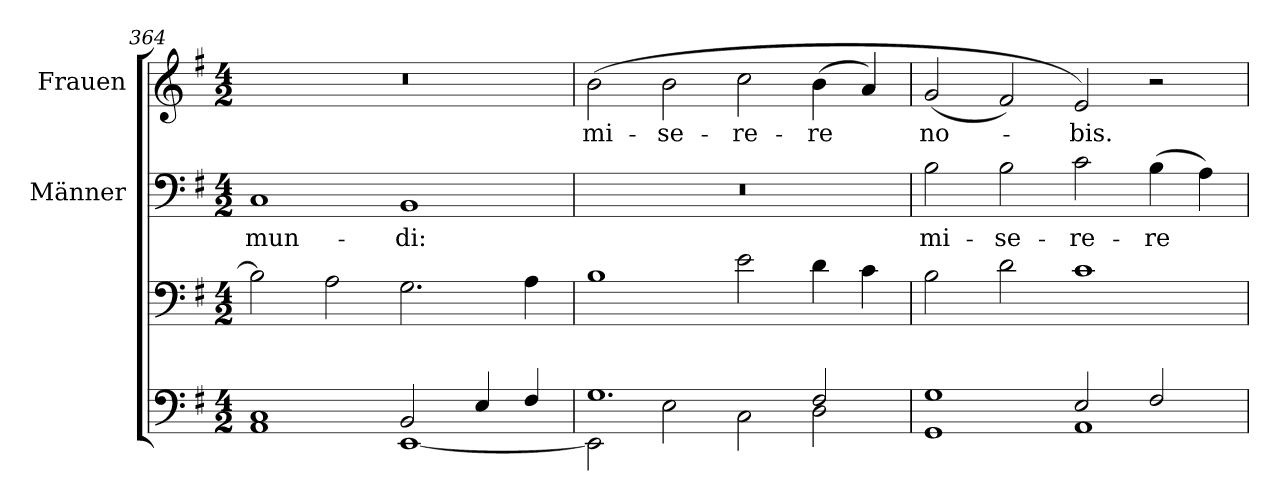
**kern	**kern	**kern	**text	**kern	**text
*part3	*part3	*part2	*part2	*part1	*part1
*staff4	*staff3	*staff2	*staff2	*staff1	*staff1
*	*	*I"Männer	*	*I"Frauen	*
!!LO:PB:g=z
*clefF4	*clefF4	*clefF4	*	*clefG2	*
*k[f#]	*k[f#]	*k[f#]	*	*k[f#]	*
*G:	*G:	*G:	*	*G:	*
*M4/2	*M4/2	*M4/2	*	*M4/2	*
=364	=364	=364	=364	=364	=364
*^	*	*	*	*	*
!	!	!	!	!LO:LY:b	!	!
1C	1AA	2B\]	1C	mun-	0r	.
.	.	2A\	.	.	.	.
!	!	!	!	!LO:LY:b	!	!
2BB/	[<1EE	2.G\	1BB	-di:	.	.
4E/	.	.	.	.	.	.
4F#/	.	4A\	.	.	.	.
=365	=365	=365	=365	=365	=365	=365
!	!	!	!	!	!	!LO:LY:b
1.G	2EE\]	1B	0r	.	(>2b\	mi-
!	!	!	!	!	!	!LO:LY:b
.	2E\	.	.	.	2b\	-se-
!	!	!	!	!	!	!LO:LY:b
.	2C\	2e\	.	.	2cc\	-re-
!	!	!	!	!	!	!LO:LY:b
2F#/	2D\	4d\	.	.	(>4b\	-re
.	.	4c\	.	.	4a/)	.
=366	=366	=366	=366	=366	=366	=366
!	!	!	!	!LO:LY:b	!	!LO:LY:b
1G	1GG	2B\	2B\	mi-	(<2g/	no-
!	!	!	!	!LO:LY:b	!	!
.	.	2d\	2B\	-se-	2f#/)	.
!	!	!	!	!LO:LY:b	!	!LO:LY:b
2E/	1AA	1c	2c\	-re-	2e/)	-bis.
!	!	!	!	!LO:LY:b	!	!
2F#/	.	.	(>4B\	-re	2r	.
.	.	.	4A\)	.	.	.
*v	*v	*	*	*	*	*
=	=	=	=	=	=
*-	*-	*-	*-	*-	*-
